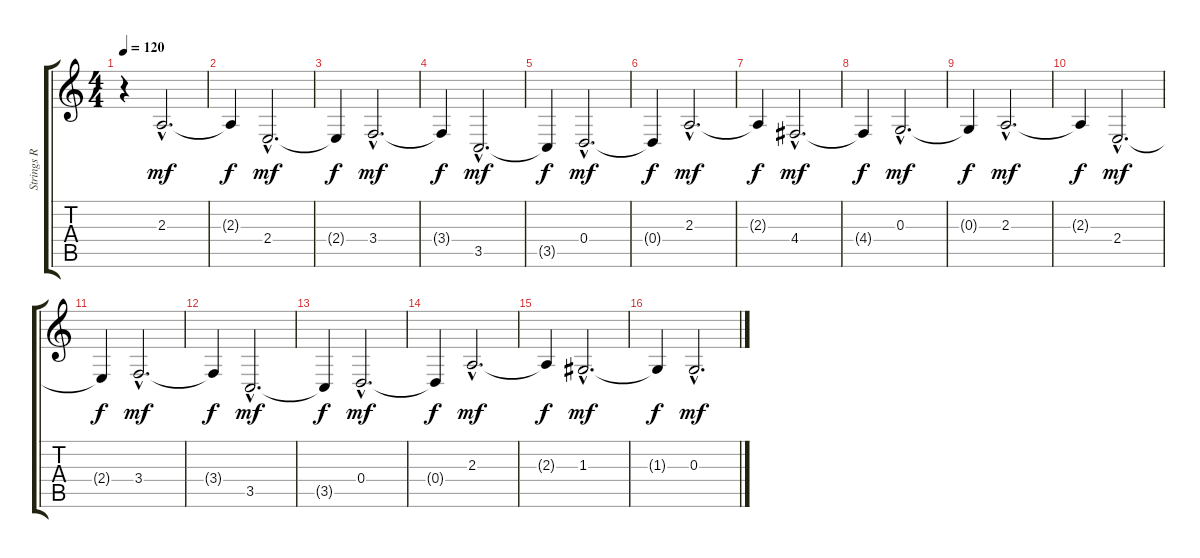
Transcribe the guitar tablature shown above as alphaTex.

\track ("Strings R" "Strings R") {instrument stringensemble1}
\staff {score tabs}
\tuning (E4 B3 G3 D3 A2 E2) {hide}
\ts (4 4)
\tempo 120
\clef g2
\ks c
r.4{dy f} 2.3{hac}.2{d dy mf} |
2.3{t}.4{dy f} 2.4{hac}.2{d dy mf} |
2.4{t}.4{dy f} 3.4{hac}.2{d dy mf} |
3.4{t}.4{dy f} 3.5{hac}.2{d dy mf} |
3.5{t}.4{dy f} 0.4{hac}.2{d dy mf} |
0.4{t}.4{dy f} 2.3{hac}.2{d dy mf} |
2.3{t}.4{dy f} 4.4{hac}.2{d dy mf} |
4.4{t}.4{dy f} 0.3{hac}.2{d dy mf} |
0.3{t}.4{dy f} 2.3{hac}.2{d dy mf} |
2.3{t}.4{dy f} 2.4{hac}.2{d dy mf} |
2.4{t}.4{dy f} 3.4{hac}.2{d dy mf} |
3.4{t}.4{dy f} 3.5{hac}.2{d dy mf} |
3.5{t}.4{dy f} 0.4{hac}.2{d dy mf} |
0.4{t}.4{dy f} 2.3{hac}.2{d dy mf} |
2.3{t}.4{dy f} 1.3{hac}.2{d dy mf} |
1.3{t}.4{dy f} 0.3{hac}.2{d dy mf}
